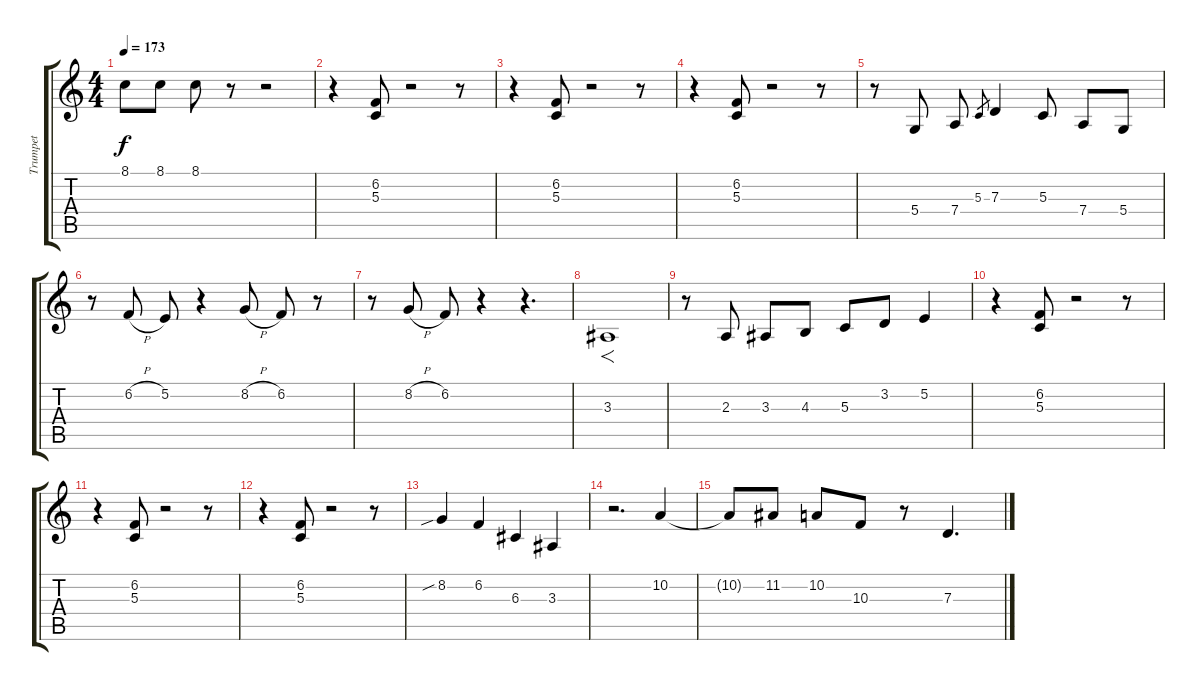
\track ("Trumpet" "Trumpet") {instrument trumpet}
\staff {score tabs}
\tuning (E4 B3 G3 D3 A2 E2) {hide}
\ts (4 4)
\tempo 173
\clef g2
\ks c
8.1{t}.8{dy f} 8.1.8 8.1.8 r.8 r.2 |
r.4 (6.2 5.3).8 r.2 r.8 |
r.4 (6.2 5.3).8 r.2 r.8 |
r.4 (6.2 5.3).8 r.2 r.8 |
r.8 5.4.8 7.4.8 5.3.8{gr} 7.3.4 5.3.8 7.4.8 5.4.8 |
r.8 6.2{h}.8 5.2.8 r.4 8.2{h}.8 6.2.8 r.8 |
r.8 8.2{h}.8 6.2.8 r.4 r.4{d} |
3.3.1{f} |
r.8 2.3.8 3.3.8 4.3.8 5.3.8 3.2.8 5.2.4 |
r.4 (6.2 5.3).8 r.2 r.8 |
r.4 (6.2 5.3).8 r.2 r.8 |
r.4 (6.2 5.3).8 r.2 r.8 |
8.2{sib}.4 6.2.4 6.3.4 3.3.4 |
r.2{d} 10.2.4 |
10.2{t}.8 11.2.8 10.2.8 10.3.8 r.8 7.3.4{d}
